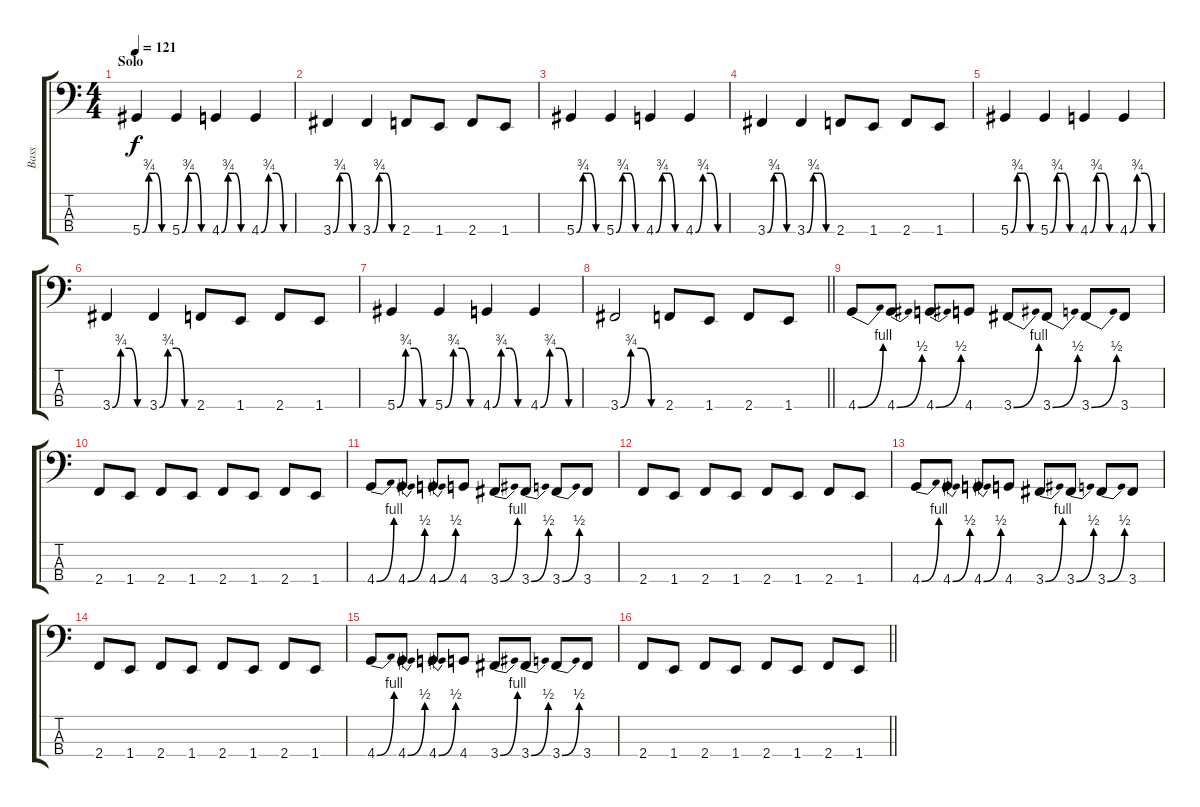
\track ("Bass" "Bass") {instrument electricbasspick}
\staff {score tabs}
\tuning (Gb2 Db2 Ab1 Eb1) {hide}
\ts (4 4)
\section ("" "Solo")
\tempo 121
\clef f4
\ks c
5.4{be (custom 0 0 15 3 30 3 45 0 60 0)}.4{dy f} 5.4{be (custom 0 0 15 3 30 3 45 0 60 0)}.4 4.4{be (custom 0 0 15 3 30 3 45 0 60 0)}.4 4.4{be (custom 0 0 15 3 30 3 45 0 60 0)}.4 |
3.4{be (custom 0 0 15 3 30 3 45 0 60 0)}.4 3.4{be (custom 0 0 15 3 30 3 45 0 60 0)}.4 2.4.8 1.4.8 2.4.8 1.4.8 |
5.4{be (custom 0 0 15 3 30 3 45 0 60 0)}.4 5.4{be (custom 0 0 15 3 30 3 45 0 60 0)}.4 4.4{be (custom 0 0 15 3 30 3 45 0 60 0)}.4 4.4{be (custom 0 0 15 3 30 3 45 0 60 0)}.4 |
3.4{be (custom 0 0 15 3 30 3 45 0 60 0)}.4 3.4{be (custom 0 0 15 3 30 3 45 0 60 0)}.4 2.4.8 1.4.8 2.4.8 1.4.8 |
5.4{be (custom 0 0 15 3 30 3 45 0 60 0)}.4 5.4{be (custom 0 0 15 3 30 3 45 0 60 0)}.4 4.4{be (custom 0 0 15 3 30 3 45 0 60 0)}.4 4.4{be (custom 0 0 15 3 30 3 45 0 60 0)}.4 |
3.4{be (custom 0 0 15 3 30 3 45 0 60 0)}.4 3.4{be (custom 0 0 15 3 30 3 45 0 60 0)}.4 2.4.8 1.4.8 2.4.8 1.4.8 |
5.4{be (custom 0 0 15 3 30 3 45 0 60 0)}.4 5.4{be (custom 0 0 15 3 30 3 45 0 60 0)}.4 4.4{be (custom 0 0 15 3 30 3 45 0 60 0)}.4 4.4{be (custom 0 0 15 3 30 3 45 0 60 0)}.4 |
\barLineRight lightlight
3.4{be (custom 0 0 15 3 30 3 45 0 60 0)}.2 2.4.8 1.4.8 2.4.8 1.4.8 |
4.4{be (bend 0 0 60 4)}.8 4.4{be (bend 0 0 60 2)}.8 4.4{be (bend 0 0 60 2)}.8 4.4.8 3.4{be (bend 0 0 60 4)}.8 3.4{be (bend 0 0 60 2)}.8 3.4{be (bend 0 0 60 2)}.8 3.4.8 |
2.4.8 1.4.8 2.4.8 1.4.8 2.4.8 1.4.8 2.4.8 1.4.8 |
4.4{be (bend 0 0 60 4)}.8 4.4{be (bend 0 0 60 2)}.8 4.4{be (bend 0 0 60 2)}.8 4.4.8 3.4{be (bend 0 0 60 4)}.8 3.4{be (bend 0 0 60 2)}.8 3.4{be (bend 0 0 60 2)}.8 3.4.8 |
2.4.8 1.4.8 2.4.8 1.4.8 2.4.8 1.4.8 2.4.8 1.4.8 |
4.4{be (bend 0 0 60 4)}.8 4.4{be (bend 0 0 60 2)}.8 4.4{be (bend 0 0 60 2)}.8 4.4.8 3.4{be (bend 0 0 60 4)}.8 3.4{be (bend 0 0 60 2)}.8 3.4{be (bend 0 0 60 2)}.8 3.4.8 |
2.4.8 1.4.8 2.4.8 1.4.8 2.4.8 1.4.8 2.4.8 1.4.8 |
4.4{be (bend 0 0 60 4)}.8 4.4{be (bend 0 0 60 2)}.8 4.4{be (bend 0 0 60 2)}.8 4.4.8 3.4{be (bend 0 0 60 4)}.8 3.4{be (bend 0 0 60 2)}.8 3.4{be (bend 0 0 60 2)}.8 3.4.8 |
\barLineRight lightlight
2.4.8 1.4.8 2.4.8 1.4.8 2.4.8 1.4.8 2.4.8 1.4.8
